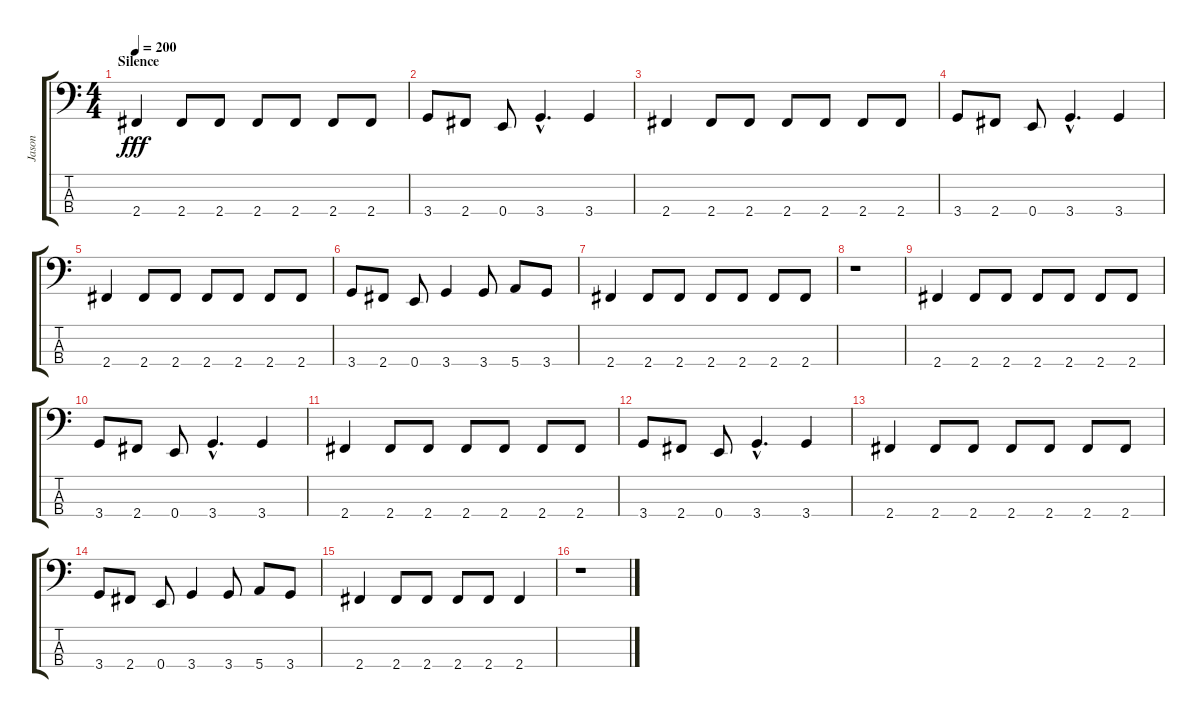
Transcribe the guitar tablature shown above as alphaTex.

\track ("Jason" "Jason") {instrument electricbasspick}
\staff {score tabs}
\tuning (G2 D2 A1 E1) {hide}
\ts (4 4)
\section ("" "Silence")
\tempo 200
\clef f4
\ks c
2.4.4{dy fff} 2.4.8 2.4.8 2.4.8 2.4.8 2.4.8 2.4.8 |
3.4.8 2.4.8 0.4.8 3.4{hac}.4{d} 3.4.4 |
2.4.4 2.4.8 2.4.8 2.4.8 2.4.8 2.4.8 2.4.8 |
3.4.8 2.4.8 0.4.8 3.4{hac}.4{d} 3.4.4 |
2.4.4 2.4.8 2.4.8 2.4.8 2.4.8 2.4.8 2.4.8 |
3.4.8 2.4.8 0.4.8 3.4.4 3.4.8 5.4.8 3.4.8 |
2.4.4 2.4.8 2.4.8 2.4.8 2.4.8 2.4.8 2.4.8 |
r.1 |
2.4.4 2.4.8 2.4.8 2.4.8 2.4.8 2.4.8 2.4.8 |
3.4.8 2.4.8 0.4.8 3.4{hac}.4{d} 3.4.4 |
2.4.4 2.4.8 2.4.8 2.4.8 2.4.8 2.4.8 2.4.8 |
3.4.8 2.4.8 0.4.8 3.4{hac}.4{d} 3.4.4 |
2.4.4 2.4.8 2.4.8 2.4.8 2.4.8 2.4.8 2.4.8 |
3.4.8 2.4.8 0.4.8 3.4.4 3.4.8 5.4.8 3.4.8 |
2.4.4 2.4.8 2.4.8 2.4.8 2.4.8 2.4.4 |
r.1
